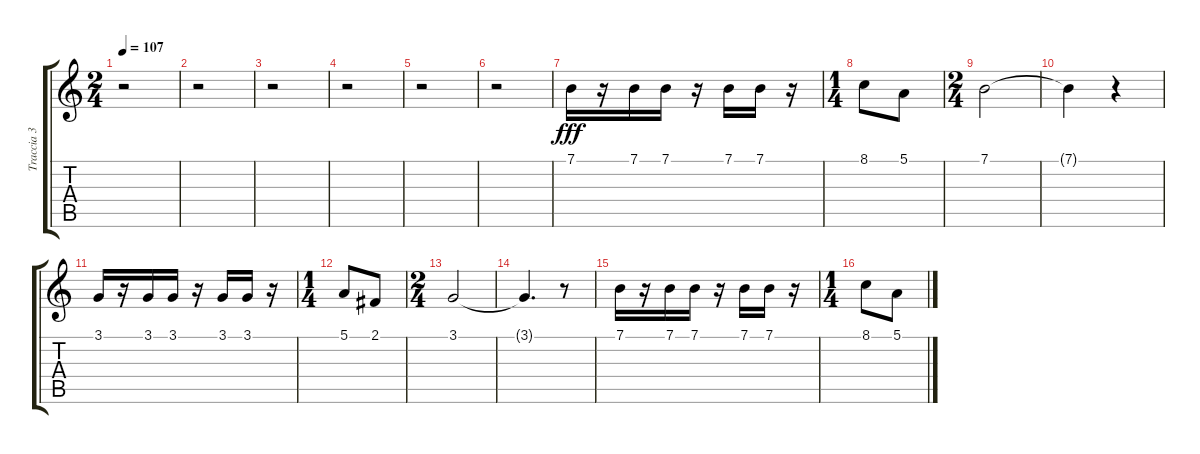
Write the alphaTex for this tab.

\track ("Traccia 3" "Traccia 3") {instrument trumpet}
\staff {score tabs}
\tuning (E4 B3 G3 D3 A2 E2) {hide}
\ts (2 4)
\tempo 107
\clef g2
\ks c
r.2{dy fff} |
r.2 |
r.2 |
r.2 |
r.2 |
r.2 |
7.1.16 r.16 7.1.16 7.1.16 r.16 7.1.16 7.1.16 r.16 |
\ts (1 4)
8.1.8 5.1.8 |
\ts (2 4)
7.1.2 |
7.1{t}.4 r.4 |
3.1.16 r.16 3.1.16 3.1.16 r.16 3.1.16 3.1.16 r.16 |
\ts (1 4)
5.1.8 2.1.8 |
\ts (2 4)
3.1.2 |
3.1{t}.4{d} r.8 |
7.1.16 r.16 7.1.16 7.1.16 r.16 7.1.16 7.1.16 r.16 |
\ts (1 4)
8.1.8 5.1.8
